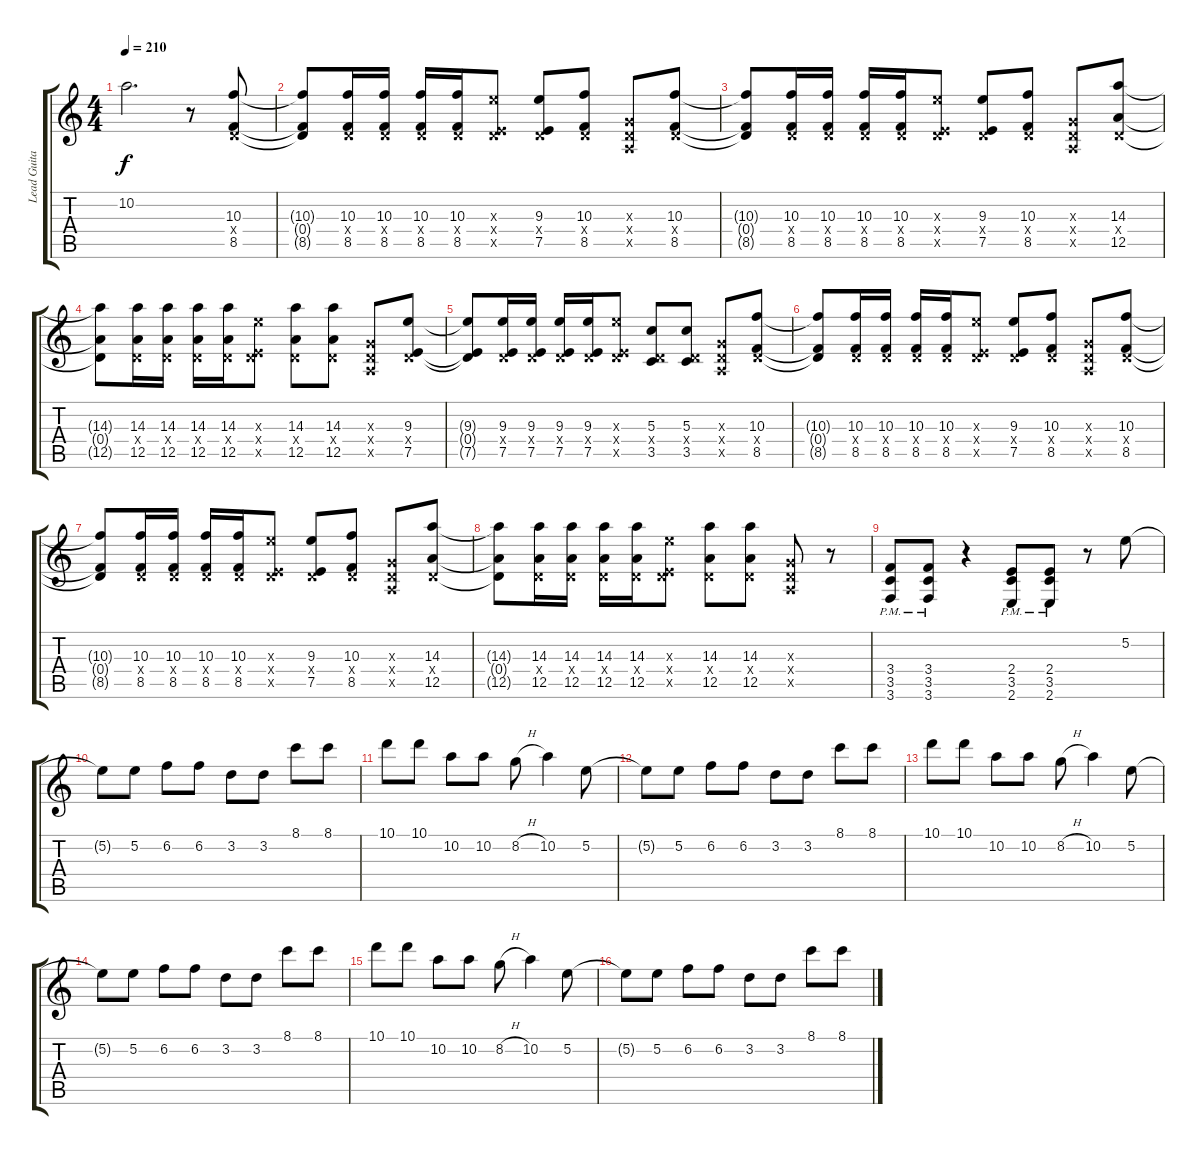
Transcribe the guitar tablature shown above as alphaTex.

\track ("Lead Guitar" "Lead Guita") {instrument overdrivenguitar}
\staff {score tabs}
\tuning (E4 B3 G3 D3 A2 D2) {hide}
\ts (4 4)
\tempo 210
\clef g2
\ks c
10.2{t}.2{d dy f} r.8 (10.3 0.4{x} 8.5).8 |
(10.3{t} 0.4{t} 8.5{t}).8 (10.3 0.4{x} 8.5).16 (10.3 0.4{x} 8.5).16 (10.3 0.4{x} 8.5).16 (10.3 0.4{x} 8.5).16 (9.3{x} 0.4{x} 7.5{x}).8 (9.3 0.4{x} 7.5).8 (10.3 0.4{x} 8.5).8 (0.3{x} 0.4{x} 0.5{x}).8 (10.3 0.4{x} 8.5).8 |
(10.3{t} 0.4{t} 8.5{t}).8 (10.3 0.4{x} 8.5).16 (10.3 0.4{x} 8.5).16 (10.3 0.4{x} 8.5).16 (10.3 0.4{x} 8.5).16 (9.3{x} 0.4{x} 7.5{x}).8 (9.3 0.4{x} 7.5).8 (10.3 0.4{x} 8.5).8 (0.3{x} 0.4{x} 0.5{x}).8 (14.3 0.4{x} 12.5).8 |
(14.3{t} 0.4{t} 12.5{t}).8 (14.3 0.4{x} 12.5).16 (14.3 0.4{x} 12.5).16 (14.3 0.4{x} 12.5).16 (14.3 0.4{x} 12.5).16 (9.3{x} 0.4{x} 7.5{x}).8 (14.3 0.4{x} 12.5).8 (14.3 0.4{x} 12.5).8 (0.3{x} 0.4{x} 0.5{x}).8 (9.3 0.4{x} 7.5).8 |
(9.3{t} 0.4{t} 7.5{t}).8 (9.3 0.4{x} 7.5).16 (9.3 0.4{x} 7.5).16 (9.3 0.4{x} 7.5).16 (9.3 0.4{x} 7.5).16 (9.3{x} 0.4{x} 7.5{x}).8 (5.3 0.4{x} 3.5).8 (5.3 0.4{x} 3.5).8 (0.3{x} 0.4{x} 0.5{x}).8 (10.3 0.4{x} 8.5).8 |
(10.3{t} 0.4{t} 8.5{t}).8 (10.3 0.4{x} 8.5).16 (10.3 0.4{x} 8.5).16 (10.3 0.4{x} 8.5).16 (10.3 0.4{x} 8.5).16 (9.3{x} 0.4{x} 7.5{x}).8 (9.3 0.4{x} 7.5).8 (10.3 0.4{x} 8.5).8 (0.3{x} 0.4{x} 0.5{x}).8 (10.3 0.4{x} 8.5).8 |
(10.3{t} 0.4{t} 8.5{t}).8 (10.3 0.4{x} 8.5).16 (10.3 0.4{x} 8.5).16 (10.3 0.4{x} 8.5).16 (10.3 0.4{x} 8.5).16 (9.3{x} 0.4{x} 7.5{x}).8 (9.3 0.4{x} 7.5).8 (10.3 0.4{x} 8.5).8 (0.3{x} 0.4{x} 0.5{x}).8 (14.3 0.4{x} 12.5).8 |
(14.3{t} 0.4{t} 12.5{t}).8 (14.3 0.4{x} 12.5).16 (14.3 0.4{x} 12.5).16 (14.3 0.4{x} 12.5).16 (14.3 0.4{x} 12.5).16 (9.3{x} 0.4{x} 7.5{x}).8 (14.3 0.4{x} 12.5).8 (14.3 0.4{x} 12.5).8 (0.3{x} 0.4{x} 0.5{x}).8 r.8 |
(3.4{pm} 3.5{pm} 3.6{pm}).8 (3.4{pm} 3.5{pm} 3.6{pm}).8 r.4 (2.4{pm} 3.5{pm} 2.6{pm}).8 (2.4{pm} 3.5{pm} 2.6{pm}).8 r.8 5.2.8 |
5.2{t}.8 5.2.8 6.2.8 6.2.8 3.2.8 3.2.8 8.1.8 8.1.8 |
10.1.8 10.1.8 10.2.8 10.2.8 8.2{h}.8 10.2.4 5.2.8 |
5.2{t}.8 5.2.8 6.2.8 6.2.8 3.2.8 3.2.8 8.1.8 8.1.8 |
10.1.8 10.1.8 10.2.8 10.2.8 8.2{h}.8 10.2.4 5.2.8 |
5.2{t}.8 5.2.8 6.2.8 6.2.8 3.2.8 3.2.8 8.1.8 8.1.8 |
10.1.8 10.1.8 10.2.8 10.2.8 8.2{h}.8 10.2.4 5.2.8 |
5.2{t}.8 5.2.8 6.2.8 6.2.8 3.2.8 3.2.8 8.1.8 8.1.8
